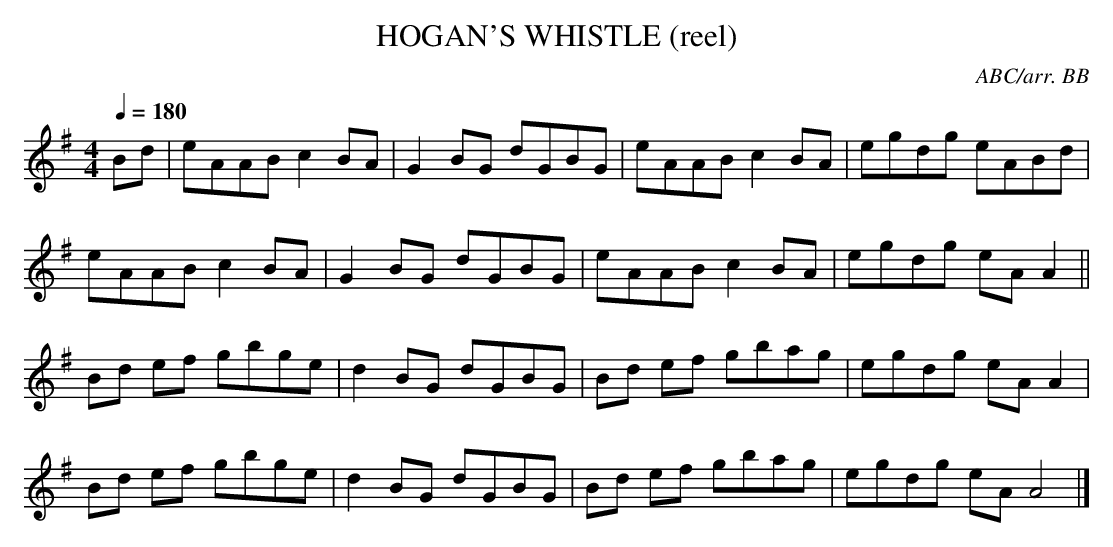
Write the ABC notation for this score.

X:1
T:HOGAN'S WHISTLE (reel)
C:ABC/arr. BB
Q:1/4=180
M:4/4
L:1/8
K:Ador
Bd|eAAB c2BA|G2BG dGBG|eAAB c2BA|egdg eABd|
eAAB c2 BA|G2 BG dGBG|eAAB c2 BA|egdg eA A2||
Bd ef gbge|d2 BG dGBG|Bd ef gbag|egdg eA A2|
Bd ef gbge|d2 BG dGBG|Bd ef gbag|egdg eA A4|]
